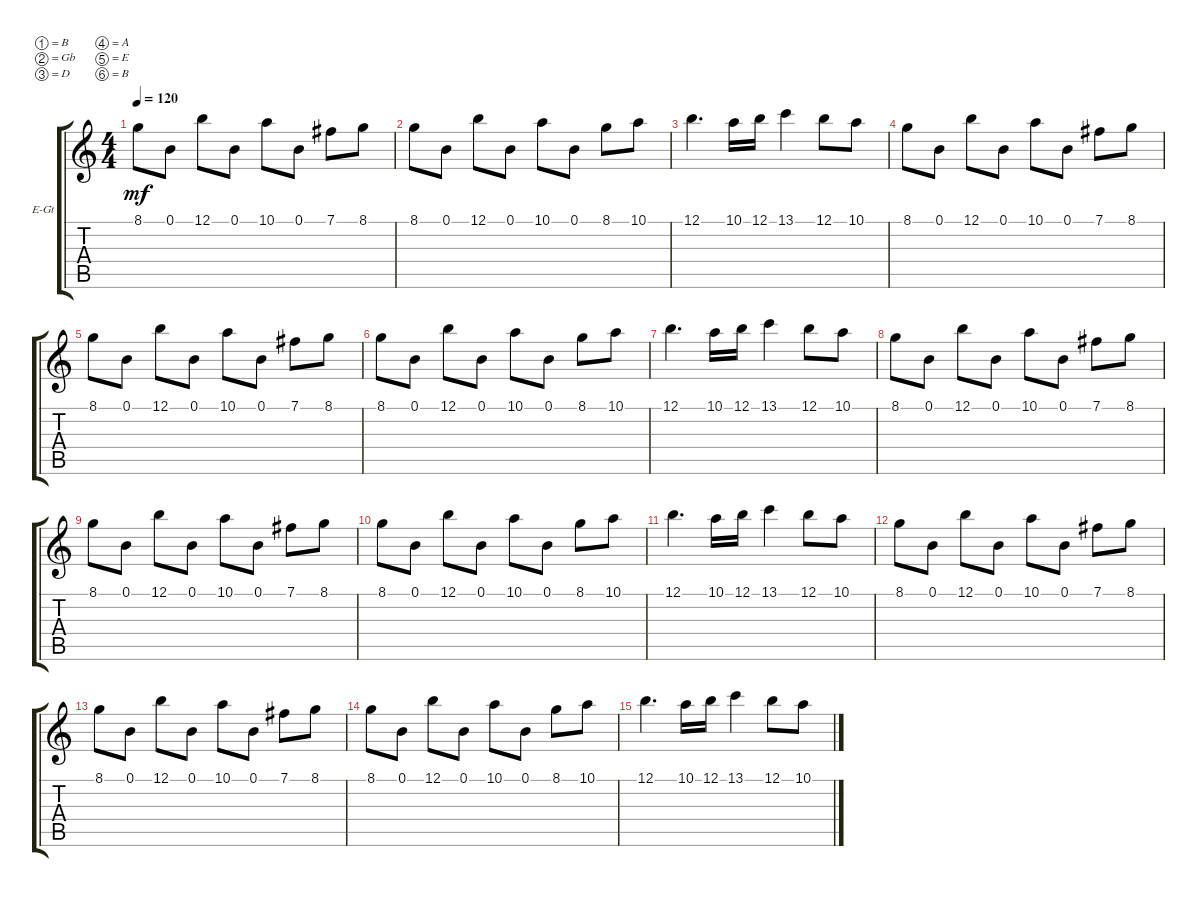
\bracketExtendMode groupsimilarinstruments
\firstSystemTrackNameOrientation horizontal
\otherSystemsTrackNameOrientation horizontal
\track ("Guitar 2" "E-Gt") {instrument distortionguitar}
\staff {score tabs}
\tuning (B3 Gb3 D3 A2 E2 B1)
\ts (4 4)
\tempo 120
\clef g2
\ks c
8.1.8{dy mf} 0.1.8 12.1.8 0.1.8 10.1.8 0.1.8 7.1.8 8.1.8 |
8.1.8 0.1.8 12.1.8 0.1.8 10.1.8 0.1.8 8.1.8 10.1.8 |
12.1.4{d} 10.1.16 12.1.16 13.1.4 12.1.8 10.1.8 |
8.1.8 0.1.8 12.1.8 0.1.8 10.1.8 0.1.8 7.1.8 8.1.8 |
8.1.8 0.1.8 12.1.8 0.1.8 10.1.8 0.1.8 7.1.8 8.1.8 |
8.1.8 0.1.8 12.1.8 0.1.8 10.1.8 0.1.8 8.1.8 10.1.8 |
12.1.4{d} 10.1.16 12.1.16 13.1.4 12.1.8 10.1.8 |
8.1.8 0.1.8 12.1.8 0.1.8 10.1.8 0.1.8 7.1.8 8.1.8 |
8.1.8 0.1.8 12.1.8 0.1.8 10.1.8 0.1.8 7.1.8 8.1.8 |
8.1.8 0.1.8 12.1.8 0.1.8 10.1.8 0.1.8 8.1.8 10.1.8 |
12.1.4{d} 10.1.16 12.1.16 13.1.4 12.1.8 10.1.8 |
8.1.8 0.1.8 12.1.8 0.1.8 10.1.8 0.1.8 7.1.8 8.1.8 |
8.1.8 0.1.8 12.1.8 0.1.8 10.1.8 0.1.8 7.1.8 8.1.8 |
8.1.8 0.1.8 12.1.8 0.1.8 10.1.8 0.1.8 8.1.8 10.1.8 |
12.1.4{d} 10.1.16 12.1.16 13.1.4 12.1.8 10.1.8
